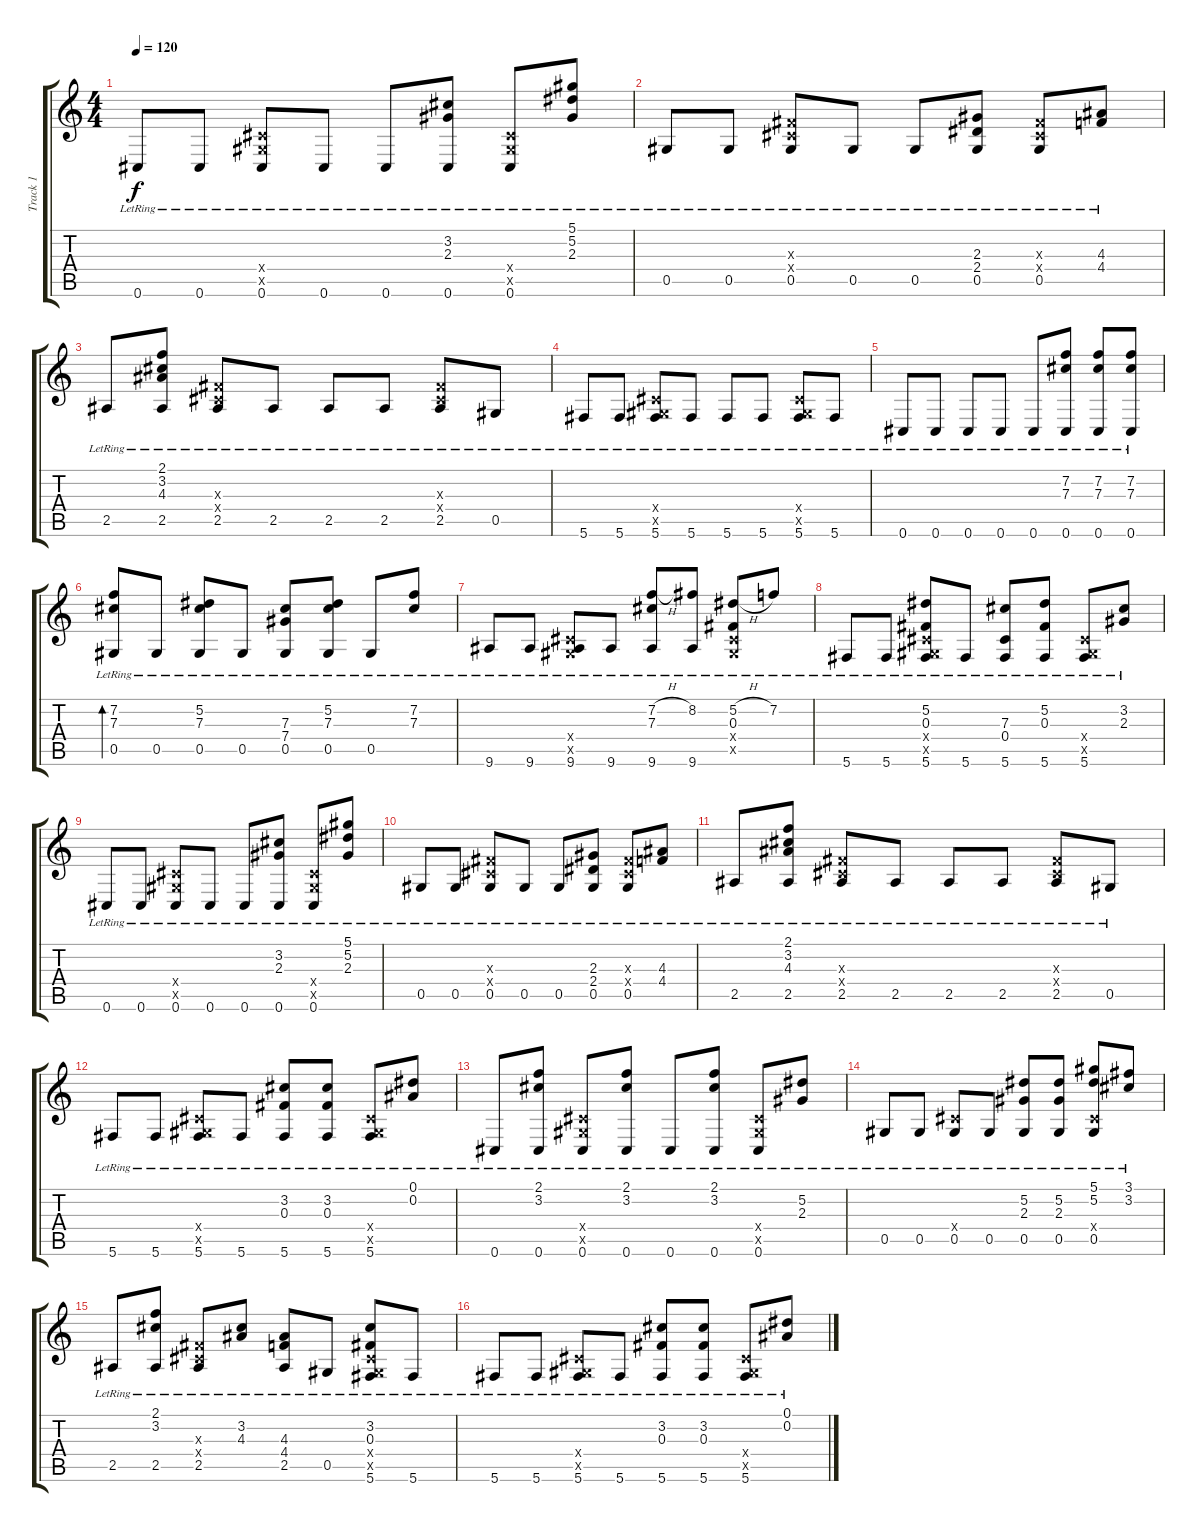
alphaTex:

\track ("Track 1" "Track 1") {instrument acousticguitarsteel}
\staff {score tabs}
\tuning (Eb4 Bb3 Gb3 Db3 Ab2 Db2) {hide}
\ts (4 4)
\tempo 120
\clef g2
\ks c
0.6{lr}.8{dy f} 0.6{lr}.8 (0.4{x} 0.5{x} 0.6{lr}).8 0.6{lr}.8 0.6{lr}.8 (3.2{lr} 2.3{lr} 0.6{lr}).8 (0.4{x} 0.5{x} 0.6{lr}).8 (5.1{lr} 5.2{lr} 2.3{lr}).8 |
0.5{lr}.8 0.5{lr}.8 (0.3{x} 0.4{x} 0.5{lr}).8 0.5{lr}.8 0.5{lr}.8 (2.3{lr} 2.4{lr} 0.5{lr}).8 (0.3{x} 0.4{x} 0.5{lr}).8 (4.3{lr} 4.4{lr}).8 |
2.5{lr}.8 (2.1{lr} 3.2{lr} 4.3{lr} 2.5{lr}).8 (0.3{x} 0.4{x} 2.5{lr}).8 2.5{lr}.8 2.5{lr}.8 2.5{lr}.8 (0.3{x} 0.4{x} 2.5{lr}).8 0.5{lr}.8 |
5.6{lr}.8 5.6{lr}.8 (0.4{x} 0.5{x} 5.6{lr}).8 5.6{lr}.8 5.6{lr}.8 5.6{lr}.8 (0.4{x} 0.5{x} 5.6{lr}).8 5.6{lr}.8 |
0.6{lr}.8 0.6{lr}.8 0.6{lr}.8 0.6{lr}.8 0.6{lr}.8 (7.2{lr} 7.3{lr} 0.6{lr}).8 (7.2{lr} 7.3{lr} 0.6{lr}).8 (7.2{lr} 7.3{lr} 0.6{lr}).8 |
(7.2{lr} 7.3{lr} 0.5{lr}).8{bd 240} 0.5{lr}.8 (5.2{lr} 7.3{lr} 0.5{lr}).8 0.5{lr}.8 (7.3{lr} 7.4{lr} 0.5{lr}).8 (5.2{lr} 7.3{lr} 0.5{lr}).8 0.5{lr}.8 (7.2{lr} 7.3{lr}).8 |
9.6{lr}.8 9.6{lr}.8 (0.4{x} 0.5{x} 9.6{lr}).8 9.6{lr}.8 (7.2{h lr} 7.3{lr} 9.6{lr}).8 (8.2{lr} 9.6{lr}).8 (5.2{h lr} 0.3{lr} 0.4{x} 0.5{x}).8 7.2{lr}.8 |
5.6{lr}.8 5.6{lr}.8 (5.2{lr} 0.3{lr} 0.4{x} 0.5{x} 5.6{lr}).8 5.6{lr}.8 (7.3{lr} 0.4{lr} 5.6{lr}).8 (5.2{lr} 0.3{lr} 5.6{lr}).8 (0.4{x} 0.5{x} 5.6{lr}).8 (3.2{lr} 2.3{lr}).8 |
0.6{lr}.8 0.6{lr}.8 (0.4{x} 0.5{x} 0.6{lr}).8 0.6{lr}.8 0.6{lr}.8 (3.2{lr} 2.3{lr} 0.6{lr}).8 (0.4{x} 0.5{x} 0.6{lr}).8 (5.1{lr} 5.2{lr} 2.3{lr}).8 |
0.5{lr}.8 0.5{lr}.8 (0.3{x} 0.4{x} 0.5{lr}).8 0.5{lr}.8 0.5{lr}.8 (2.3{lr} 2.4{lr} 0.5{lr}).8 (0.3{x} 0.4{x} 0.5{lr}).8 (4.3{lr} 4.4{lr}).8 |
2.5{lr}.8 (2.1{lr} 3.2{lr} 4.3{lr} 2.5{lr}).8 (0.3{x} 0.4{x} 2.5{lr}).8 2.5{lr}.8 2.5{lr}.8 2.5{lr}.8 (0.3{x} 0.4{x} 2.5{lr}).8 0.5{lr}.8 |
5.6{lr}.8 5.6{lr}.8 (0.4{x} 0.5{x} 5.6{lr}).8 5.6{lr}.8 (3.2{lr} 0.3{lr} 5.6{lr}).8 (3.2{lr} 0.3{lr} 5.6{lr}).8 (0.4{x} 0.5{x} 5.6{lr}).8 (0.1{lr} 0.2{lr}).8 |
0.6{lr}.8 (2.1{lr} 3.2{lr} 0.6{lr}).8 (0.4{x} 0.5{x} 0.6{lr}).8 (2.1{lr} 3.2{lr} 0.6{lr}).8 0.6{lr}.8 (2.1{lr} 3.2{lr} 0.6{lr}).8 (0.4{x} 0.5{x} 0.6{lr}).8 (5.2{lr} 2.3{lr}).8 |
0.5{lr}.8 0.5{lr}.8 (0.4{x} 0.5{lr}).8 0.5{lr}.8 (5.2{lr} 2.3{lr} 0.5{lr}).8 (5.2{lr} 2.3{lr} 0.5{lr}).8 (5.1{lr} 5.2{lr} 0.4{x} 0.5{lr}).8 (3.1{lr} 3.2{lr}).8 |
2.5{lr}.8 (2.1{lr} 3.2{lr} 2.5{lr}).8 (0.3{x} 0.4{x} 2.5{lr}).8 (3.2{lr} 4.3{lr}).8 (4.3{lr} 4.4{lr} 2.5{lr}).8 0.5{lr}.8 (3.2{lr} 0.3{lr} 0.4{x} 0.5{x} 5.6{lr}).8 5.6{lr}.8 |
5.6{lr}.8 5.6{lr}.8 (0.4{x} 0.5{x} 5.6{lr}).8 5.6{lr}.8 (3.2{lr} 0.3{lr} 5.6{lr}).8 (3.2{lr} 0.3{lr} 5.6{lr}).8 (0.4{x} 0.5{x} 5.6{lr}).8 (0.1{lr} 0.2{lr}).8
